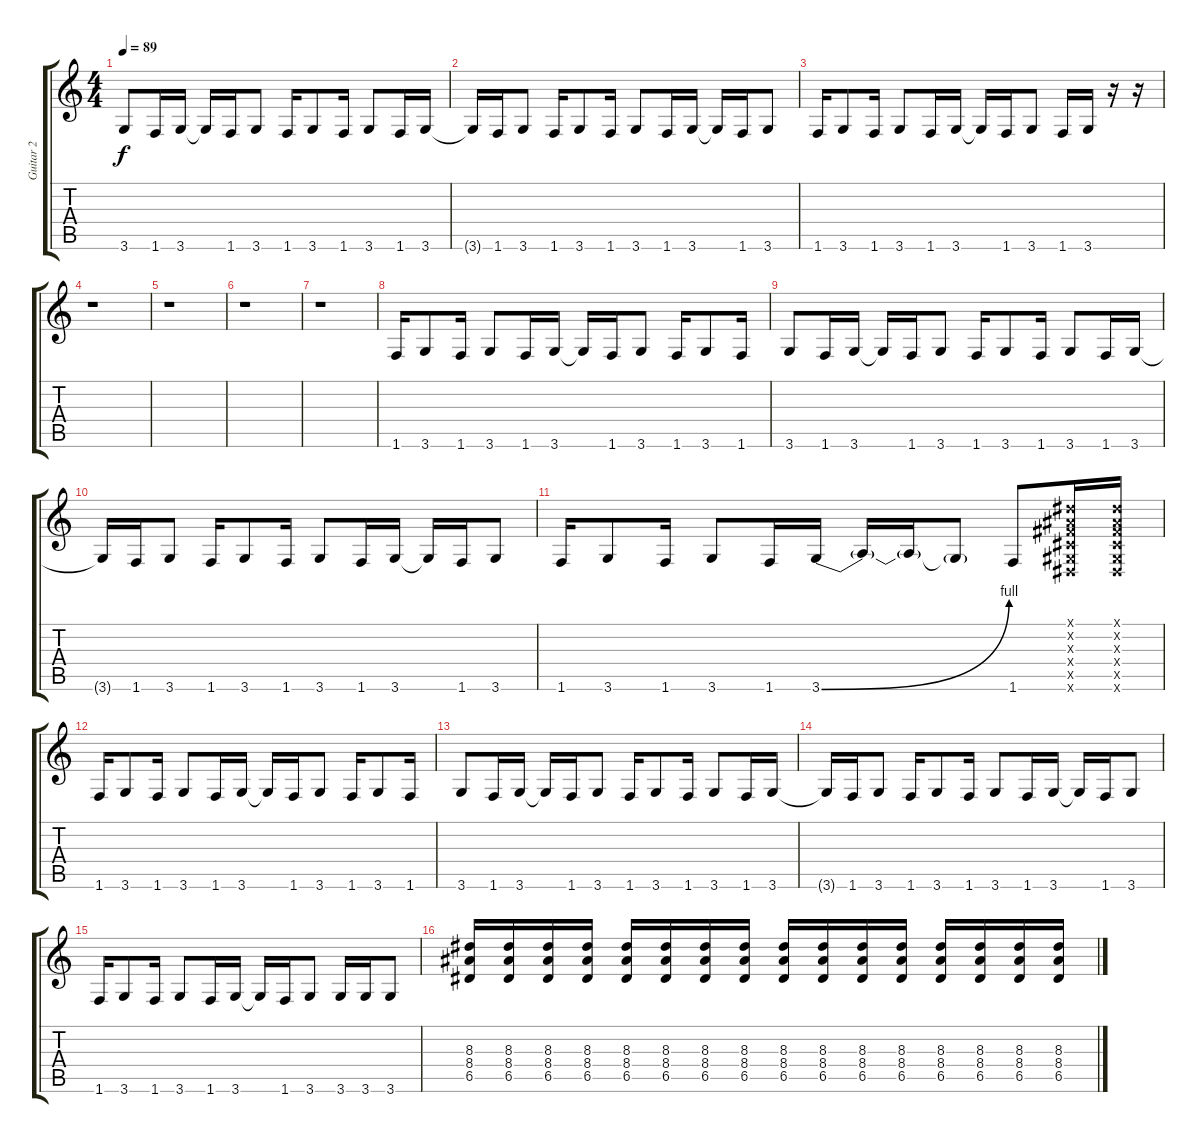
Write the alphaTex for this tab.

\track ("Guitar 2" "Guitar 2") {instrument distortionguitar}
\staff {score tabs}
\tuning (E4 B3 G3 D3 A2 E2) {hide}
\ts (4 4)
\tempo 89
\clef g2
\ks c
3.6.8{dy f} 1.6.16 3.6.16 3.6{t}.16 1.6.16 3.6.8 1.6.16 3.6.8 1.6.16 3.6.8 1.6.16 3.6.16 |
3.6{t}.16 1.6.16 3.6.8 1.6.16 3.6.8 1.6.16 3.6.8 1.6.16 3.6.16 3.6{t}.16 1.6.16 3.6.8 |
1.6.16 3.6.8 1.6.16 3.6.8 1.6.16 3.6.16 3.6{t}.16 1.6.16 3.6.8 1.6.16 3.6.16 r.16 r.16 |
r.1 |
r.1 |
r.1 |
r.1 |
1.6.16 3.6.8 1.6.16 3.6.8 1.6.16 3.6.16 3.6{t}.16 1.6.16 3.6.8 1.6.16 3.6.8 1.6.16 |
3.6.8 1.6.16 3.6.16 3.6{t}.16 1.6.16 3.6.8 1.6.16 3.6.8 1.6.16 3.6.8 1.6.16 3.6.16 |
3.6{t}.16 1.6.16 3.6.8 1.6.16 3.6.8 1.6.16 3.6.8 1.6.16 3.6.16 3.6{t}.16 1.6.16 3.6.8 |
1.6.16 3.6.8 1.6.16 3.6.8 1.6.16 3.6{be (bend 0 0 60 4)}.16 3.6{t}.16 3.6{t}.16 3.6{t}.8 1.6.8 (-1.1{x} -1.2{x} -1.3{x} -1.4{x} -1.5{x} -1.6{x}).16 (-1.1{x} -1.2{x} -1.3{x} -1.4{x} -1.5{x} -1.6{x}).16 |
1.6.16 3.6.8 1.6.16 3.6.8 1.6.16 3.6.16 3.6{t}.16 1.6.16 3.6.8 1.6.16 3.6.8 1.6.16 |
3.6.8 1.6.16 3.6.16 3.6{t}.16 1.6.16 3.6.8 1.6.16 3.6.8 1.6.16 3.6.8 1.6.16 3.6.16 |
3.6{t}.16 1.6.16 3.6.8 1.6.16 3.6.8 1.6.16 3.6.8 1.6.16 3.6.16 3.6{t}.16 1.6.16 3.6.8 |
1.6.16 3.6.8 1.6.16 3.6.8 1.6.16 3.6.16 3.6{t}.16 1.6.16 3.6.8 3.6.16 3.6.16 3.6.8 |
(8.3 8.4 6.5).16 (8.3 8.4 6.5).16 (8.3 8.4 6.5).16 (8.3 8.4 6.5).16 (8.3 8.4 6.5).16 (8.3 8.4 6.5).16 (8.3 8.4 6.5).16 (8.3 8.4 6.5).16 (8.3 8.4 6.5).16 (8.3 8.4 6.5).16 (8.3 8.4 6.5).16 (8.3 8.4 6.5).16 (8.3 8.4 6.5).16 (8.3 8.4 6.5).16 (8.3 8.4 6.5).16 (8.3 8.4 6.5).16
